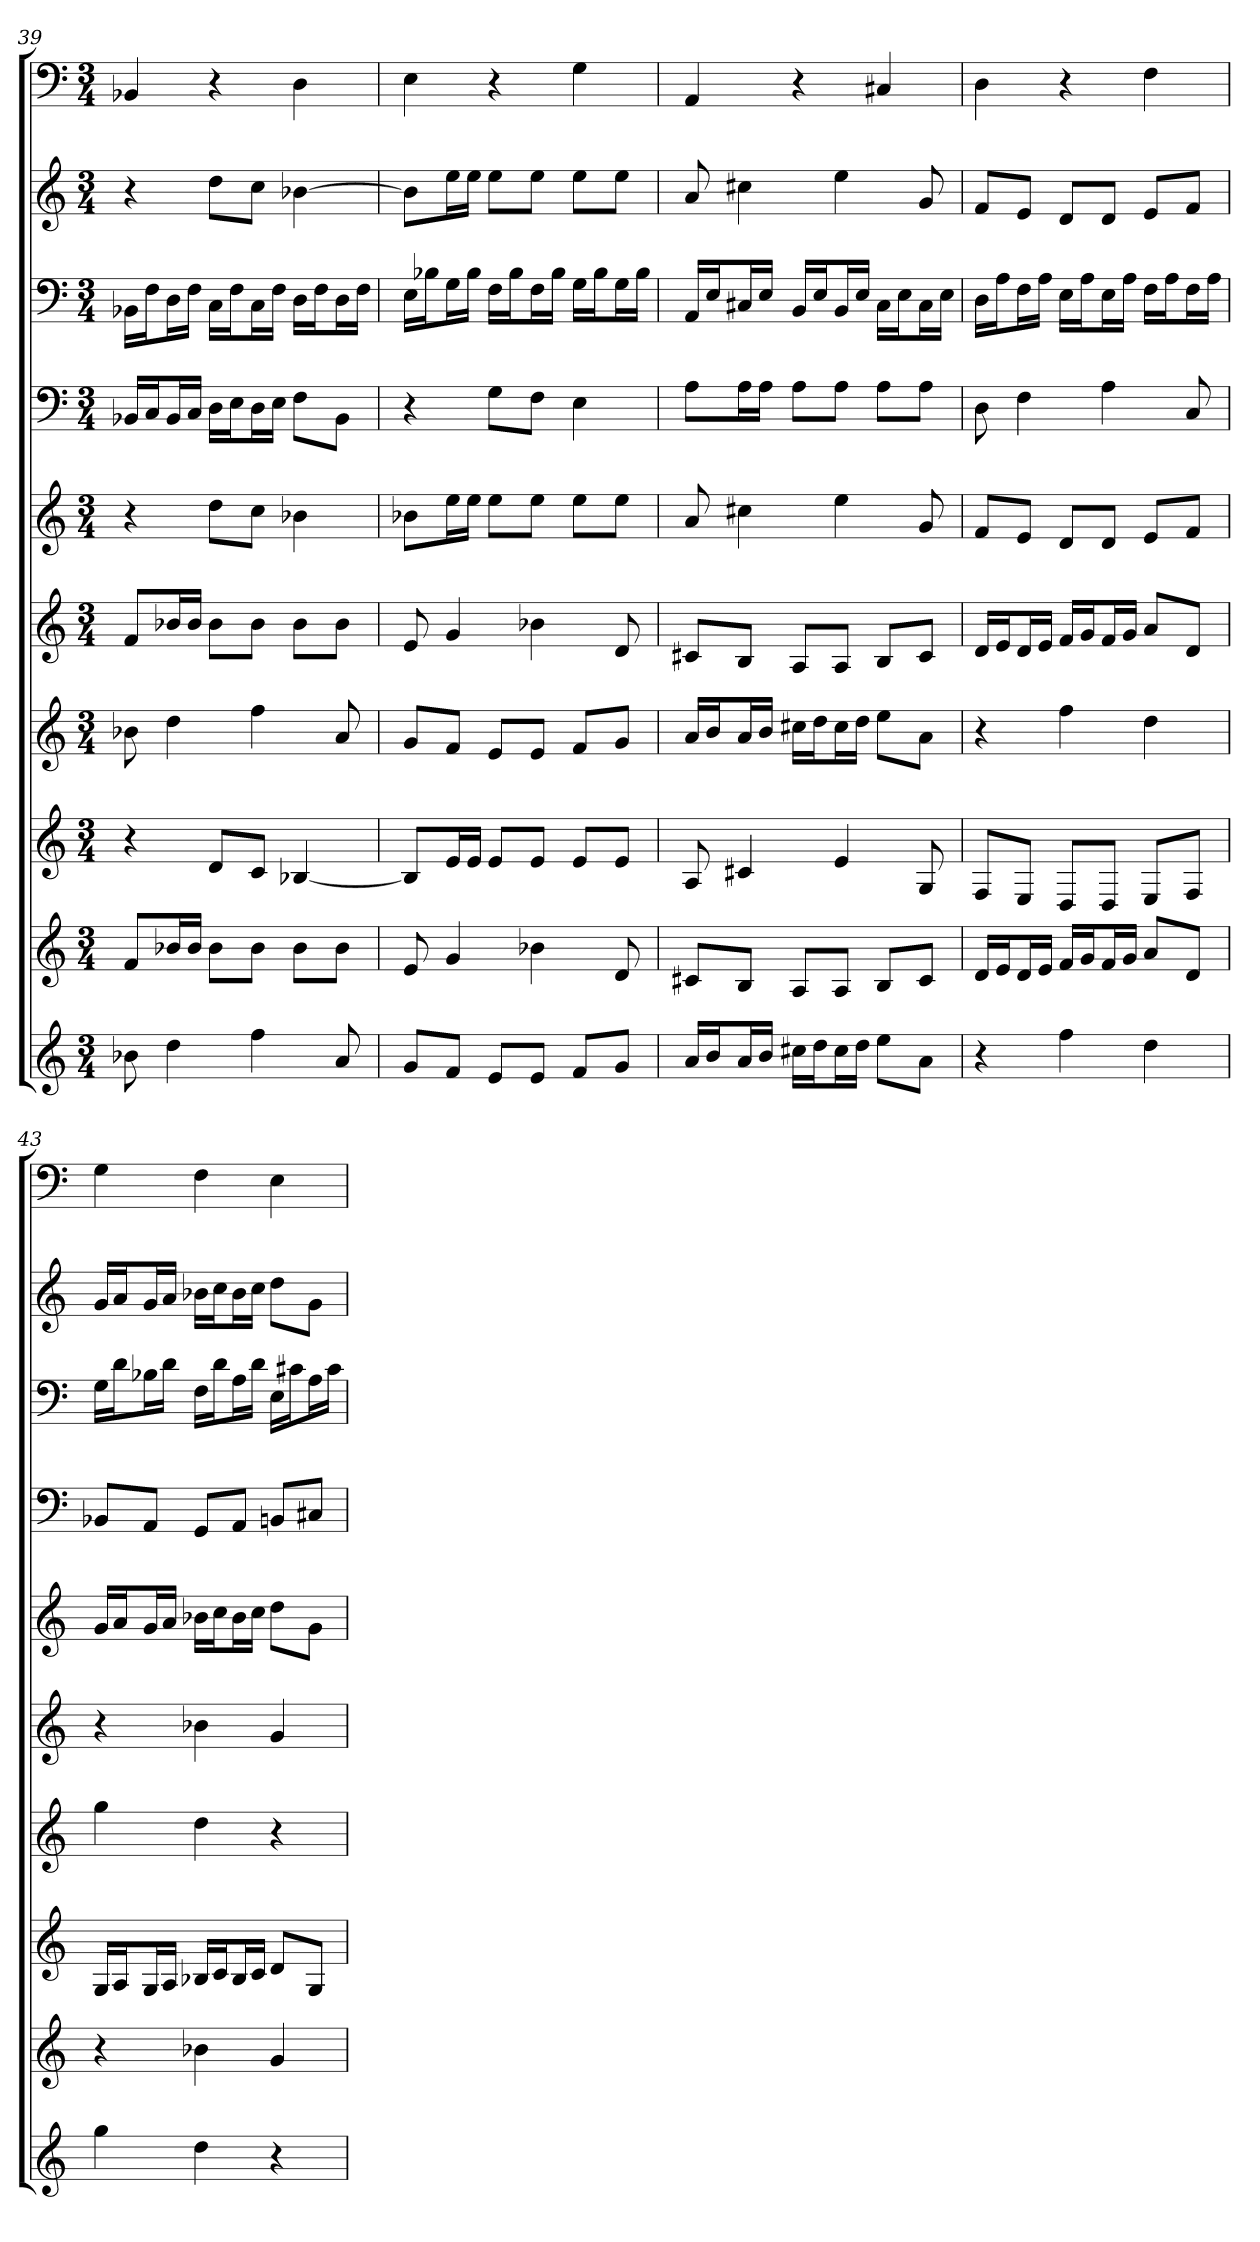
**kern	**kern	**kern	**kern	**kern	**kern	**kern	**kern	**kern	**kern
*part10	*part9	*part8	*part7	*part6	*part5	*part4	*part3	*part2	*part1
*staff10	*staff9	*staff8	*staff7	*staff6	*staff5	*staff4	*staff3	*staff2	*staff1
*clefG2	*clefG2	*clefG2	*clefG2	*clefG2	*clefG2	*clefF4	*clefF4	*clefG2	*clefF4
*k[]	*k[]	*k[]	*k[]	*k[]	*k[]	*k[]	*k[]	*k[]	*k[]
*C:	*C:	*C:	*C:	*C:	*C:	*C:	*C:	*C:	*C:
*M3/4	*M3/4	*M3/4	*M3/4	*M3/4	*M3/4	*M3/4	*M3/4	*M3/4	*M3/4
=39	=39	=39	=39	=39	=39	=39	=39	=39	=39
8b-X	8f/L	4r	8b-X	8f/L	4r	16BB-X/LL	16BB-X\LL	4r	4BB-X
.	.	.	.	.	.	16C/J	16F\J	.	.
4dd	16b-X/L	.	4dd	16b-X/L	.	16BB-/L	16D\L	.	.
.	16b-/JJ	.	.	16b-/JJ	.	16C/JJ	16F\JJ	.	.
.	8b-\L	8d/L	.	8b-\L	8dd\L	16D\LL	16C\LL	8dd\L	4r
.	.	.	.	.	.	16E\J	16F\J	.	.
4ff	8b-\J	8c/J	4ff	8b-\J	8cc\J	16D\L	16C\L	8cc\J	.
.	.	.	.	.	.	16E\JJ	16F\JJ	.	.
.	8b-\L	[4B-X	.	8b-\L	4b-X	8F\L	16D\LL	[4b-X	4D
.	.	.	.	.	.	.	16F\J	.	.
8a	8b-\J	.	8a	8b-\J	.	8BB-\J	16D\L	.	.
.	.	.	.	.	.	.	16F\JJ	.	.
=40	=40	=40	=40	=40	=40	=40	=40	=40	=40
8g/L	8e	8B-/L]	8g/L	8e	8b-X\L	4r	16E\LL	8b-\L]	4E
.	.	.	.	.	.	.	16B-X\J	.	.
8f/J	4g	16e/L	8f/J	4g	16ee\L	.	16G\L	16ee\L	.
.	.	16e/JJ	.	.	16ee\JJ	.	16B-\JJ	16ee\JJ	.
8e/L	.	8e/L	8e/L	.	8ee\L	8G\L	16F\LL	8ee\L	4r
.	.	.	.	.	.	.	16B-\J	.	.
8e/J	4b-X	8e/J	8e/J	4b-X	8ee\J	8F\J	16F\L	8ee\J	.
.	.	.	.	.	.	.	16B-\JJ	.	.
8f/L	.	8e/L	8f/L	.	8ee\L	4E	16G\LL	8ee\L	4G
.	.	.	.	.	.	.	16B-\J	.	.
8g/J	8d	8e/J	8g/J	8d	8ee\J	.	16G\L	8ee\J	.
.	.	.	.	.	.	.	16B-\JJ	.	.
=41	=41	=41	=41	=41	=41	=41	=41	=41	=41
16a/LL	8c#X/L	8A	16a/LL	8c#X/L	8a	8A\L	16AA/LL	8a	4AA
16b/J	.	.	16b/J	.	.	.	16E/J	.	.
16a/L	8B/J	4c#X	16a/L	8B/J	4cc#X	16A\L	16C#X/L	4cc#X	.
16b/JJ	.	.	16b/JJ	.	.	16A\JJ	16E/JJ	.	.
16cc#X\LL	8A/L	.	16cc#X\LL	8A/L	.	8A\L	16BB/LL	.	4r
16dd\J	.	.	16dd\J	.	.	.	16E/J	.	.
16cc#\L	8A/J	4e	16cc#\L	8A/J	4ee	8A\J	16BB/L	4ee	.
16dd\JJ	.	.	16dd\JJ	.	.	.	16E/JJ	.	.
8ee\L	8B/L	.	8ee\L	8B/L	.	8A\L	16C#\LL	.	4C#X
.	.	.	.	.	.	.	16E\J	.	.
8a\J	8c#/J	8G	8a\J	8c#/J	8g	8A\J	16C#\L	8g	.
.	.	.	.	.	.	.	16E\JJ	.	.
=42	=42	=42	=42	=42	=42	=42	=42	=42	=42
4r	16d/LL	8F/L	4r	16d/LL	8f/L	8D	16D\LL	8f/L	4D
.	16e/J	.	.	16e/J	.	.	16A\J	.	.
.	16d/L	8E/J	.	16d/L	8e/J	4F	16F\L	8e/J	.
.	16e/JJ	.	.	16e/JJ	.	.	16A\JJ	.	.
4ff	16f/LL	8D/L	4ff	16f/LL	8d/L	.	16E\LL	8d/L	4r
.	16g/J	.	.	16g/J	.	.	16A\J	.	.
.	16f/L	8D/J	.	16f/L	8d/J	4A	16E\L	8d/J	.
.	16g/JJ	.	.	16g/JJ	.	.	16A\JJ	.	.
4dd	8a/L	8E/L	4dd	8a/L	8e/L	.	16F\LL	8e/L	4F
.	.	.	.	.	.	.	16A\J	.	.
.	8d/J	8F/J	.	8d/J	8f/J	8C	16F\L	8f/J	.
.	.	.	.	.	.	.	16A\JJ	.	.
=43	=43	=43	=43	=43	=43	=43	=43	=43	=43
4gg	4r	16G/LL	4gg	4r	16g/LL	8BB-X/L	16G\LL	16g/LL	4G
.	.	16A/J	.	.	16a/J	.	16d\J	16a/J	.
.	.	16G/L	.	.	16g/L	8AA/J	16B-X\L	16g/L	.
.	.	16A/JJ	.	.	16a/JJ	.	16d\JJ	16a/JJ	.
4dd	4b-X	16B-X/LL	4dd	4b-X	16b-X\LL	8GG/L	16F\LL	16b-X\LL	4F
.	.	16c/J	.	.	16cc\J	.	16d\J	16cc\J	.
.	.	16B-/L	.	.	16b-\L	8AA/J	16A\L	16b-\L	.
.	.	16c/JJ	.	.	16cc\JJ	.	16d\JJ	16cc\JJ	.
4r	4g	8d/L	4r	4g	8dd\L	8BBn/L	16E\LL	8dd\L	4E
.	.	.	.	.	.	.	16c#X\J	.	.
.	.	8G/J	.	.	8g\J	8C#X/J	16A\L	8g\J	.
.	.	.	.	.	.	.	16c#\JJ	.	.
=	=	=	=	=	=	=	=	=	=
*-	*-	*-	*-	*-	*-	*-	*-	*-	*-
